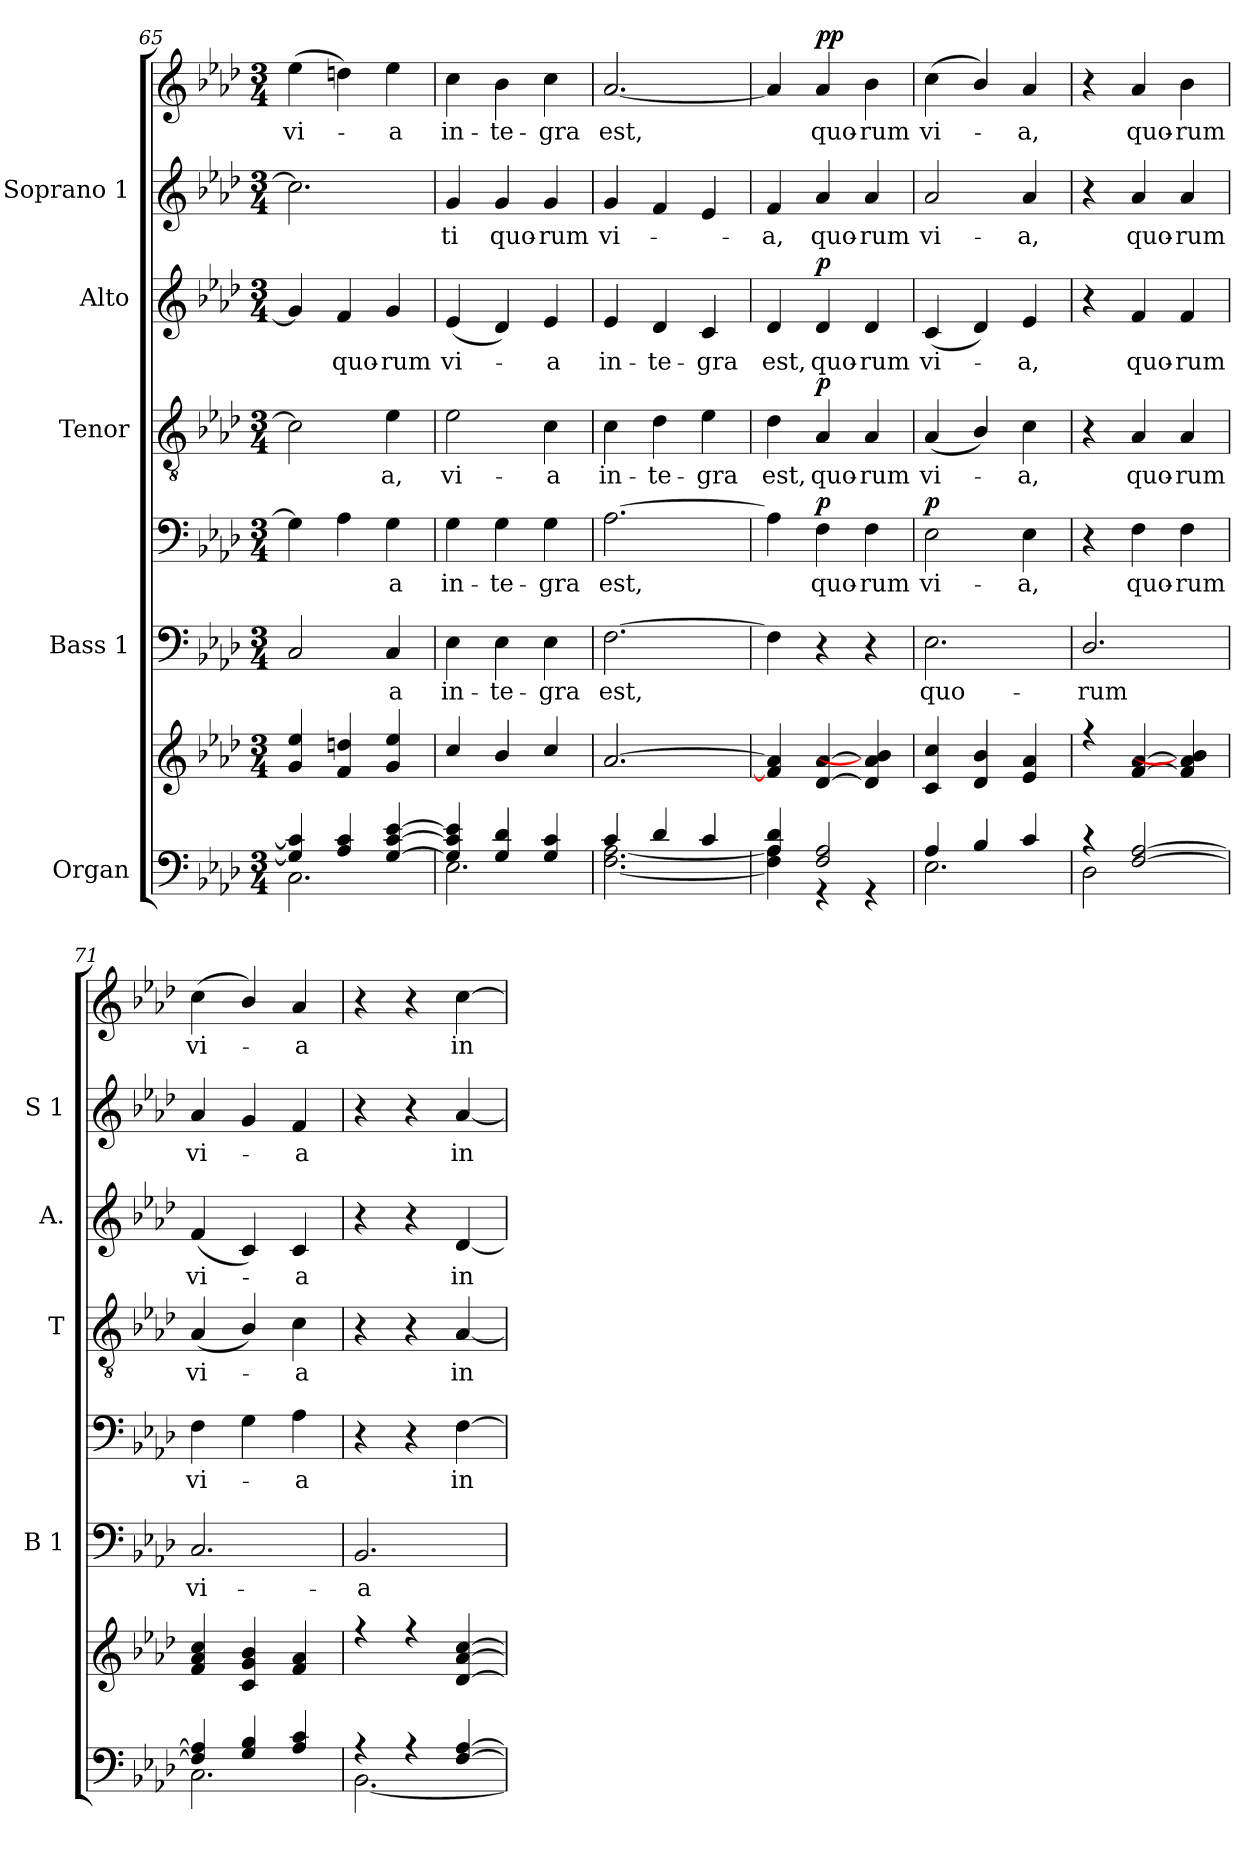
**kern	**kern	**kern	**text	**kern	**text	**dynam	**kern	**text	**dynam	**kern	**text	**dynam	**kern	**text	**kern	**text	**dynam
*part5	*part5	*part4	*part4	*part4	*part4	*part4	*part3	*part3	*part3	*part2	*part2	*part2	*part1	*part1	*part1	*part1	*part1
*staff8	*staff7	*staff6	*staff6	*staff5	*staff5	*staff5/6	*staff4	*staff4	*staff4	*staff3	*staff3	*staff3	*staff2	*staff2	*staff1	*staff1	*staff1/2
*I"Organ	*	*I"Bass 1	*	*	*	*	*I"Tenor	*	*	*I"Alto	*	*	*I"Soprano 1	*	*	*	*
*	*	*I'B 1	*	*	*	*	*I'T	*	*	*I'A.	*	*	*I'S 1	*	*	*	*
!!LO:LB:g=z
*clefF4	*clefG2	*clefF4	*	*clefF4	*	*	*clefGv2	*	*	*clefG2	*	*	*clefG2	*	*clefG2	*	*
*k[b-e-a-d-]	*k[b-e-a-d-]	*k[b-e-a-d-]	*	*k[b-e-a-d-]	*	*	*k[b-e-a-d-]	*	*	*k[b-e-a-d-]	*	*	*k[b-e-a-d-]	*	*k[b-e-a-d-]	*	*
*A-:	*A-:	*A-:	*	*A-:	*	*	*A-:	*	*	*A-:	*	*	*A-:	*	*A-:	*	*
*M3/4	*M3/4	*M3/4	*	*M3/4	*	*	*M3/4	*	*	*M3/4	*	*	*M3/4	*	*M3/4	*	*
=65	=65	=65	=65	=65	=65	=65	=65	=65	=65	=65	=65	=65	=65	=65	=65	=65	=65
*^	*^	*	*	*	*	*	*	*	*	*	*	*	*	*	*	*	*
!	!	!	!LO:N:vis=1	!	!	!	!	!	!	!	!	!	!	!	!	!	!	!LO:LY:b	!
4G/] 4c/]	2.C\	4g/ 4ee-/	2.ryy	2C	.	4G]	.	.	2c]	.	.	4g]	.	.	2.cc]	.	(>4ee-	vi-	.
!	!	!	!	!	!	!	!	!	!	!	!	!	!LO:LY:b	!	!	!	!	!	!
4A-/ 4c/	.	4f/ 4ddn/	.	.	.	4A-	.	.	.	.	.	4f	quo-	.	.	.	4ddn)	.	.
!	!	!	!	!	!LO:LY:b	!	!LO:LY:b	!	!	!LO:LY:b	!	!	!LO:LY:b	!	!	!	!	!LO:LY:b	!
[4G/ [4c/ [4e-/	.	4g/ 4ee-/	.	4C	a	4G	a	.	4e-	a,	.	4g	-rum	.	.	.	4ee-	a	.
=66	=66	=66	=66	=66	=66	=66	=66	=66	=66	=66	=66	=66	=66	=66	=66	=66	=66	=66	=66
!	!	!	!LO:N:vis=1	!	!LO:LY:b	!	!LO:LY:b	!	!	!LO:LY:b	!	!	!LO:LY:b	!	!	!LO:LY:b	!	!LO:LY:b	!
4G/] 4c/] 4e-/]	2.E-\	4cc/	2.ryy	4E-	in-	4G	in-	.	2e-	vi-	.	(<4e-	vi-	.	4g	ti	4cc	in-	.
!	!	!	!	!	!LO:LY:b	!	!LO:LY:b	!	!	!	!	!	!	!	!	!LO:LY:b	!	!LO:LY:b	!
4G/ 4d-/	.	4b-/	.	4E-	-te-	4G	-te-	.	.	.	.	4d-)	.	.	4g	quo-	4b-	-te-	.
!	!	!	!	!	!LO:LY:b	!	!LO:LY:b	!	!	!LO:LY:b	!	!	!LO:LY:b	!	!	!LO:LY:b	!	!LO:LY:b	!
4G/ 4c/	.	4cc/	.	4E-	-gra	4G	-gra	.	4c	-a	.	4e-	a	.	4g	-rum	4cc	-gra	.
=67	=67	=67	=67	=67	=67	=67	=67	=67	=67	=67	=67	=67	=67	=67	=67	=67	=67	=67	=67
!	!	!	!LO:N:vis=1	!	!LO:LY:b	!	!LO:LY:b	!	!	!LO:LY:b	!	!	!LO:LY:b	!	!	!LO:LY:b	!	!LO:LY:b	!
4c/	[2.F\ [2.A-\	[2.a-/	2.ryy	[2.F	est,	[2.A-	est,	.	4c	in-	.	4e-	in-	.	4g	vi-	[2.a-	est,	.
!	!	!	!	!	!	!	!	!	!	!LO:LY:b	!	!	!LO:LY:b	!	!	!	!	!	!
4d-/	.	.	.	.	.	.	.	.	4d-	-te-	.	4d-	-te-	.	4f	.	.	.	.
!	!	!	!	!	!	!	!	!	!	!LO:LY:b	!	!	!LO:LY:b	!	!	!	!	!	!
4c/	.	.	.	.	.	.	.	.	4e-	-gra	.	4c	-gra	.	4e-	.	.	.	.
=68	=68	=68	=68	=68	=68	=68	=68	=68	=68	=68	=68	=68	=68	=68	=68	=68	=68	=68	=68
!	!	!	!LO:N:vis=1	!	!	!	!	!	!	!LO:LY:b	!	!	!LO:LY:b	!	!	!LO:LY:b	!	!	!
4A-/ 4d-/	4F\] 4A-\]	4f/] 4a-/]	2.ryy	4F]	.	4A-]	.	.	4d-	est,	.	4d-	est,	.	4f	a,	4a-]	.	.
!	!	!	!	!	!	!	!LO:LY:b	!LO:DY:b	!	!LO:LY:b	!LO:DY:b	!	!LO:LY:b	!LO:DY:b	!	!LO:LY:b	!	!LO:LY:b	!LO:DY:b=2
!	!	!	!	!	!	!	!	!	!	!	!	!	!	!	!	!	!	!	!LO:DY:n=1:b
2F/ 2A-/	4r	[4d-/ [4a-/	.	4r	.	4F	quo-	p	4A-	quo-	p	4d-	quo-	p	4a-	quo-	4a-	quo-	p p
!	!	!	!	!	!	!	!LO:LY:b	!	!	!LO:LY:b	!	!	!LO:LY:b	!	!	!LO:LY:b	!	!LO:LY:b	!
.	4r	4d-/] 4a-/] 4b-/]	.	4r	.	4F	-rum	.	4A-	-rum	.	4d-	-rum	.	4a-	-rum	4b-	-rum	.
=69	=69	=69	=69	=69	=69	=69	=69	=69	=69	=69	=69	=69	=69	=69	=69	=69	=69	=69	=69
!	!	!	!LO:N:vis=1	!	!LO:LY:b	!	!LO:LY:b	!LO:DY:b=2	!	!LO:LY:b	!	!	!LO:LY:b	!	!	!LO:LY:b	!	!LO:LY:b	!
4A-/	2.E-\	4c/ 4cc/	2.ryy	2.E-	quo-	2E-	vi-	p	(<4A-	vi-	.	(<4c	vi-	.	2a-	vi-	(<4cc	vi-	.
4B-/	.	4d-/ 4b-/	.	.	.	.	.	.	4B-/)	.	.	4d-)	.	.	.	.	4b-/)	.	.
!	!	!	!	!	!	!	!LO:LY:b	!	!	!LO:LY:b	!	!	!LO:LY:b	!	!	!LO:LY:b	!	!LO:LY:b	!
4c/	.	4e-/ 4a-/	.	.	.	4E-	-a,	.	4c	a,	.	4e-	a,	.	4a-	-a,	4a-	a,	.
=70	=70	=70	=70	=70	=70	=70	=70	=70	=70	=70	=70	=70	=70	=70	=70	=70	=70	=70	=70
!	!	!	!LO:N:vis=1	!	!LO:LY:b	!	!	!	!	!	!	!	!	!	!	!	!	!	!
4r	2D-\	4r	2.ryy	2.D-/	rum	4r	.	.	4r	.	.	4r	.	.	4r	.	4r	.	.
!	!	!	!	!	!	!	!LO:LY:b	!	!	!LO:LY:b	!	!	!LO:LY:b	!	!	!LO:LY:b	!	!LO:LY:b	!
[2F/ [2A-/	.	[4f/ [4a-/	.	.	.	4F	-quo-	.	4A-	quo-	.	4f	quo-	.	4a-	quo-	4a-	quo-	.
!	!	!	!	!	!	!	!LO:LY:b	!	!	!LO:LY:b	!	!	!LO:LY:b	!	!	!LO:LY:b	!	!LO:LY:b	!
.	4ryy	4f/] 4a-/] 4b-/]	.	.	.	4F	-rum	.	4A-	-rum	.	4f	-rum	.	4a-	-rum	4b-	-rum	.
=71	=71	=71	=71	=71	=71	=71	=71	=71	=71	=71	=71	=71	=71	=71	=71	=71	=71	=71	=71
!	!	!	!LO:N:vis=1	!	!LO:LY:b	!	!LO:LY:b	!	!	!LO:LY:b	!	!	!LO:LY:b	!	!	!LO:LY:b	!	!LO:LY:b	!
4F/] 4A-/]	2.C\	4f/ 4a-/ 4cc/	2.ryy	2.C	vi-	4F	vi-	.	(<4A-	vi-	.	(<4f	vi-	.	4a-	vi-	(<4cc	vi-	.
4G/ 4B-/	.	4c/ 4g/ 4b-/	.	.	.	4G	.	.	4B-/)	.	.	4c)	.	.	4g	.	4b-/)	.	.
!	!	!	!	!	!	!	!LO:LY:b	!	!	!LO:LY:b	!	!	!LO:LY:b	!	!	!LO:LY:b	!	!LO:LY:b	!
4A-/ 4c/	.	4f/ 4a-/	.	.	.	4A-	a	.	4c	a	.	4c	a	.	4f	a	4a-	a	.
=72	=72	=72	=72	=72	=72	=72	=72	=72	=72	=72	=72	=72	=72	=72	=72	=72	=72	=72	=72
!	!	!	!LO:N:vis=1	!	!LO:LY:b	!	!	!	!	!	!	!	!	!	!	!	!	!	!
4r	[2.BB-\	4r	2.ryy	2.BB-	a	4r	.	.	4r	.	.	4r	.	.	4r	.	4r	.	.
4r	.	4r	.	.	.	4r	.	.	4r	.	.	4r	.	.	4r	.	4r	.	.
!	!	!	!	!	!	!	!LO:LY:b	!	!	!LO:LY:b	!	!	!LO:LY:b	!	!	!LO:LY:b	!	!LO:LY:b	!
[4F/ [4A-/	.	[4d-/ [4a-/ [4cc/	.	.	.	[4F	-in-	.	[4A-	in-	.	[4d-	in-	.	[4a-	in-	[4cc	in-	.
*v	*v	*	*	*	*	*	*	*	*	*	*	*	*	*	*	*	*	*	*
*	*v	*v	*	*	*	*	*	*	*	*	*	*	*	*	*	*	*	*
=	=	=	=	=	=	=	=	=	=	=	=	=	=	=	=	=	=
*-	*-	*-	*-	*-	*-	*-	*-	*-	*-	*-	*-	*-	*-	*-	*-	*-	*-
